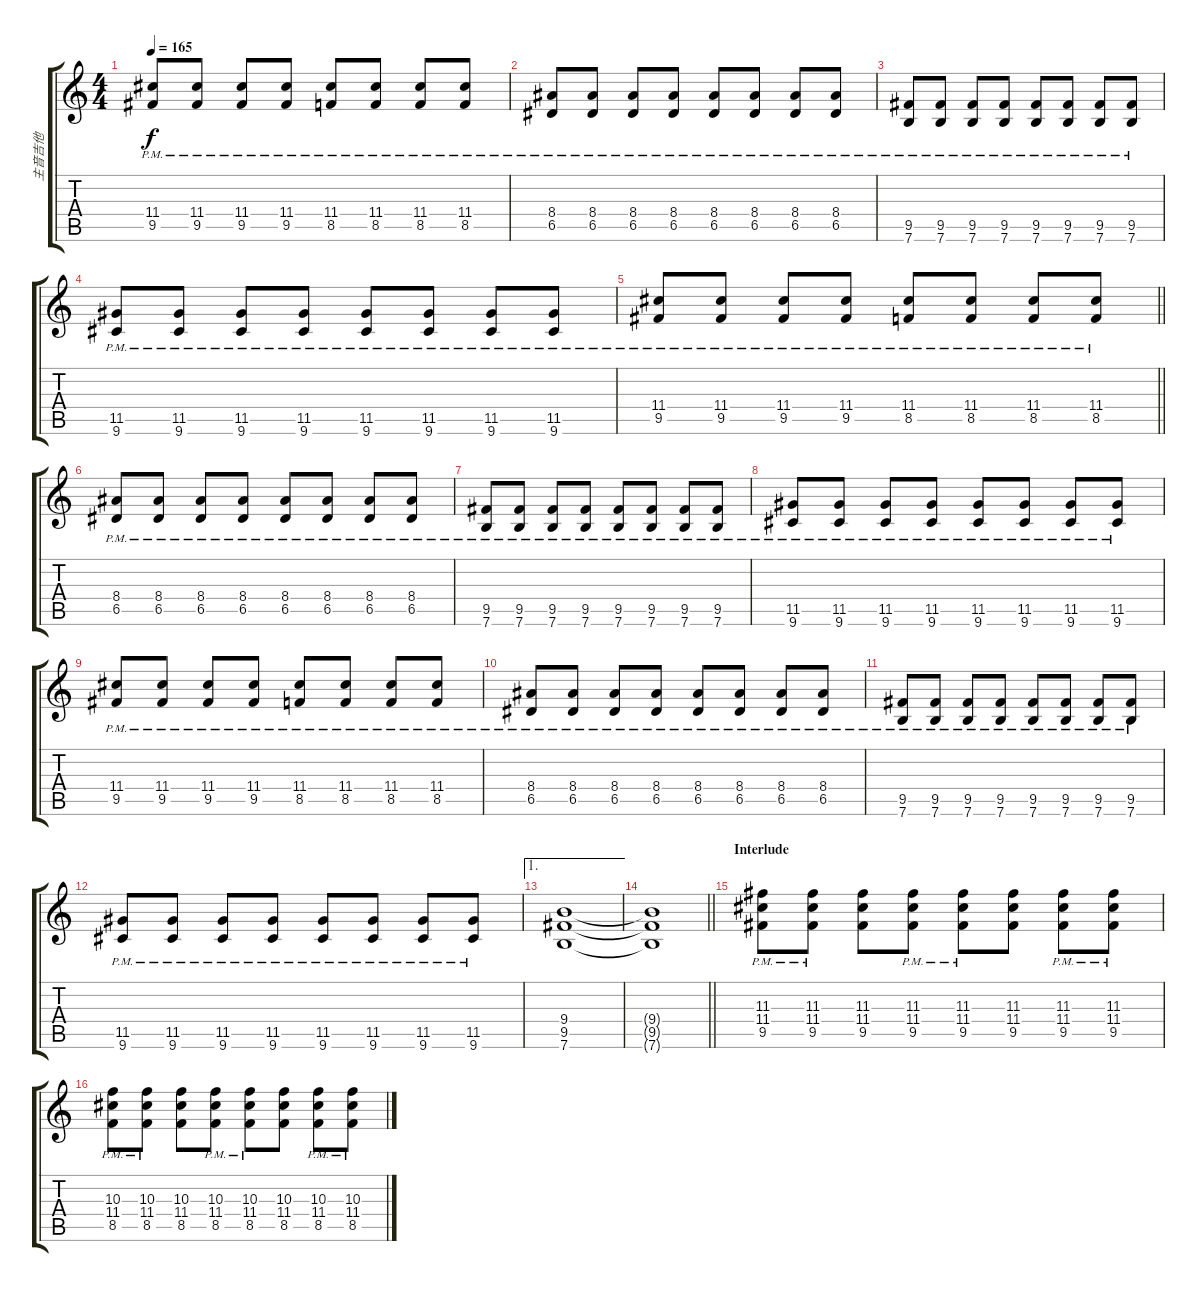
\track ("主音吉他" "主音吉他") {instrument overdrivenguitar}
\staff {score tabs}
\tuning (E4 B3 G3 D3 A2 E2) {hide}
\ts (4 4)
\tempo 165
\clef g2
\ks c
(11.4{pm} 9.5{pm}).8{dy f} (11.4{pm} 9.5{pm}).8 (11.4{pm} 9.5{pm}).8 (11.4{pm} 9.5{pm}).8 (11.4{pm} 8.5{pm}).8 (11.4{pm} 8.5{pm}).8 (11.4{pm} 8.5{pm}).8 (11.4{pm} 8.5{pm}).8 |
(8.4{pm} 6.5{pm}).8 (8.4{pm} 6.5{pm}).8 (8.4{pm} 6.5{pm}).8 (8.4{pm} 6.5{pm}).8 (8.4{pm} 6.5{pm}).8 (8.4{pm} 6.5{pm}).8 (8.4{pm} 6.5{pm}).8 (8.4{pm} 6.5{pm}).8 |
(9.5{pm} 7.6{pm}).8 (9.5{pm} 7.6{pm}).8 (9.5{pm} 7.6{pm}).8 (9.5{pm} 7.6{pm}).8 (9.5{pm} 7.6{pm}).8 (9.5{pm} 7.6{pm}).8 (9.5{pm} 7.6{pm}).8 (9.5{pm} 7.6{pm}).8 |
(11.5{pm} 9.6{pm}).8 (11.5{pm} 9.6{pm}).8 (11.5{pm} 9.6{pm}).8 (11.5{pm} 9.6{pm}).8 (11.5{pm} 9.6{pm}).8 (11.5{pm} 9.6{pm}).8 (11.5{pm} 9.6{pm}).8 (11.5{pm} 9.6{pm}).8 |
\barLineRight lightlight
(11.4{pm} 9.5{pm}).8 (11.4{pm} 9.5{pm}).8 (11.4{pm} 9.5{pm}).8 (11.4{pm} 9.5{pm}).8 (11.4{pm} 8.5{pm}).8 (11.4{pm} 8.5{pm}).8 (11.4{pm} 8.5{pm}).8 (11.4{pm} 8.5{pm}).8 |
(8.4{pm} 6.5{pm}).8 (8.4{pm} 6.5{pm}).8 (8.4{pm} 6.5{pm}).8 (8.4{pm} 6.5{pm}).8 (8.4{pm} 6.5{pm}).8 (8.4{pm} 6.5{pm}).8 (8.4{pm} 6.5{pm}).8 (8.4{pm} 6.5{pm}).8 |
(9.5{pm} 7.6{pm}).8 (9.5{pm} 7.6{pm}).8 (9.5{pm} 7.6{pm}).8 (9.5{pm} 7.6{pm}).8 (9.5{pm} 7.6{pm}).8 (9.5{pm} 7.6{pm}).8 (9.5{pm} 7.6{pm}).8 (9.5{pm} 7.6{pm}).8 |
(11.5{pm} 9.6{pm}).8 (11.5{pm} 9.6{pm}).8 (11.5{pm} 9.6{pm}).8 (11.5{pm} 9.6{pm}).8 (11.5{pm} 9.6{pm}).8 (11.5{pm} 9.6{pm}).8 (11.5{pm} 9.6{pm}).8 (11.5{pm} 9.6{pm}).8 |
(11.4{pm} 9.5{pm}).8 (11.4{pm} 9.5{pm}).8 (11.4{pm} 9.5{pm}).8 (11.4{pm} 9.5{pm}).8 (11.4{pm} 8.5{pm}).8 (11.4{pm} 8.5{pm}).8 (11.4{pm} 8.5{pm}).8 (11.4{pm} 8.5{pm}).8 |
(8.4{pm} 6.5{pm}).8 (8.4{pm} 6.5{pm}).8 (8.4{pm} 6.5{pm}).8 (8.4{pm} 6.5{pm}).8 (8.4{pm} 6.5{pm}).8 (8.4{pm} 6.5{pm}).8 (8.4{pm} 6.5{pm}).8 (8.4{pm} 6.5{pm}).8 |
(9.5{pm} 7.6{pm}).8 (9.5{pm} 7.6{pm}).8 (9.5{pm} 7.6{pm}).8 (9.5{pm} 7.6{pm}).8 (9.5{pm} 7.6{pm}).8 (9.5{pm} 7.6{pm}).8 (9.5{pm} 7.6{pm}).8 (9.5{pm} 7.6{pm}).8 |
(11.5{pm} 9.6{pm}).8 (11.5{pm} 9.6{pm}).8 (11.5{pm} 9.6{pm}).8 (11.5{pm} 9.6{pm}).8 (11.5{pm} 9.6{pm}).8 (11.5{pm} 9.6{pm}).8 (11.5{pm} 9.6{pm}).8 (11.5{pm} 9.6{pm}).8 |
\ae 1
(9.4 9.5 7.6).1 |
\barLineRight lightlight
(9.4{t} 9.5{t} 7.6{t}).1 |
\section ("" "Interlude")
(11.3{pm} 11.4{pm} 9.5{pm}).8 (11.3{pm} 11.4{pm} 9.5{pm}).8 (11.3 11.4 9.5).8 (11.3{pm} 11.4{pm} 9.5{pm}).8 (11.3{pm} 11.4{pm} 9.5{pm}).8 (11.3 11.4 9.5).8 (11.3{pm} 11.4{pm} 9.5{pm}).8 (11.3{pm} 11.4{pm} 9.5{pm}).8 |
(10.3{pm} 11.4{pm} 8.5{pm}).8 (10.3{pm} 11.4{pm} 8.5{pm}).8 (10.3 11.4 8.5).8 (10.3{pm} 11.4{pm} 8.5{pm}).8 (10.3{pm} 11.4{pm} 8.5{pm}).8 (10.3 11.4 8.5).8 (10.3{pm} 11.4{pm} 8.5{pm}).8 (10.3{pm} 11.4{pm} 8.5{pm}).8
